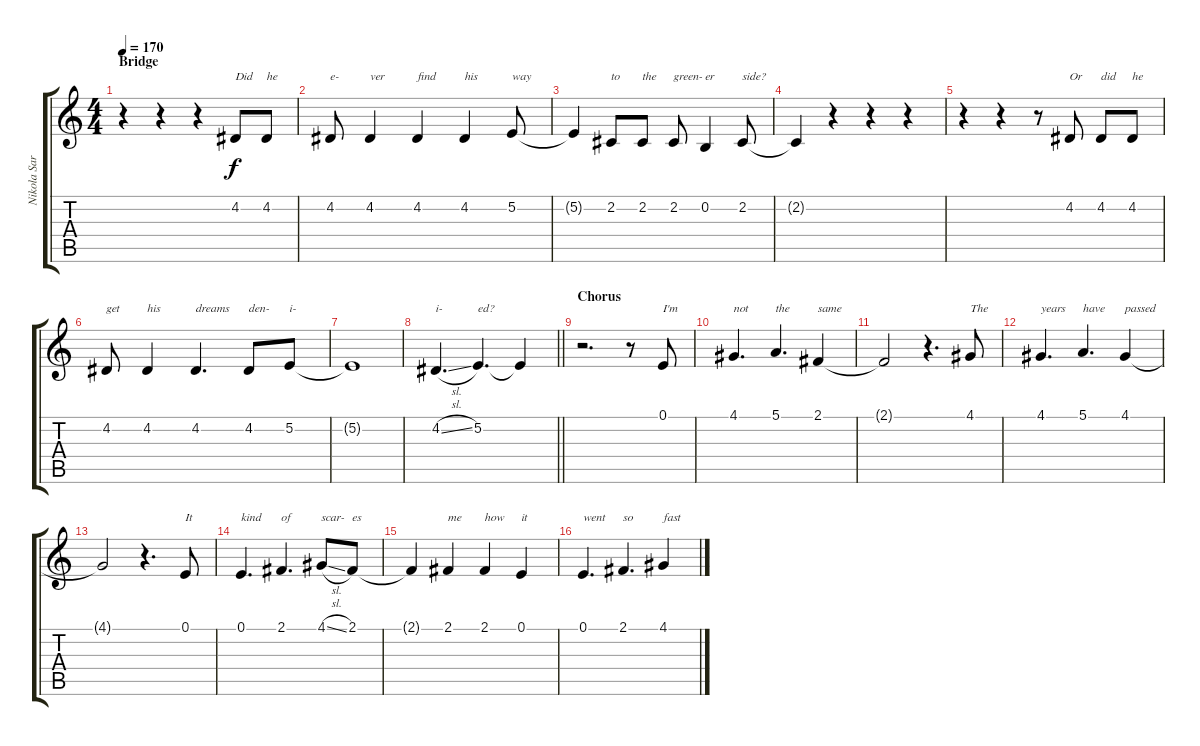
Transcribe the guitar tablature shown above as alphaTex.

\track ("Nikola Sarcevic - Vocal" "Nikola Sar") {instrument altosax}
\staff {score tabs}
\tuning (E4 B3 G3 D3 A2 E2) {hide}
\ts (4 4)
\section ("" "Bridge")
\tempo 170
\clef g2
\ks c
r.4{dy f} r.4 r.4 4.2.8{txt "Did"} 4.2.8{txt "he"} |
4.2.8{txt "e-"} 4.2.4{txt "ver"} 4.2.4{txt "find"} 4.2.4{txt "his"} 5.2.8{txt "way"} |
5.2{t}.4 2.2.8{txt "to"} 2.2.8{txt "the"} 2.2.8{txt "green-"} 0.2.4{txt "er"} 2.2.8{txt "side?"} |
2.2{t}.4 r.4 r.4 r.4 |
r.4 r.4 r.8 4.2.8{txt "Or"} 4.2.8{txt "did"} 4.2.8{txt "he"} |
4.2.8{txt "get"} 4.2.4{txt "his"} 4.2.4{d txt "dreams"} 4.2.8{txt "den-"} 5.2.8{txt "i-"} |
5.2{t}.1 |
\barLineRight lightlight
4.2{sl}.4{d txt "i-"} 5.2.4{d txt "ed?"} 5.2{t}.4 |
\section ("" "Chorus")
r.2{d} r.8 0.1.8{txt "I'm"} |
4.1.4{d txt "not"} 5.1.4{d txt "the"} 2.1.4{txt "same"} |
2.1{t}.2 r.4{d} 4.1.8{txt "The"} |
4.1.4{d txt "years"} 5.1.4{d txt "have"} 4.1.4{txt "passed"} |
4.1{t}.2 r.4{d} 0.1.8{txt "It"} |
0.1.4{d txt "kind"} 2.1.4{d txt "of"} 4.1{sl}.8{txt "scar-"} 2.1.8{txt "es"} |
2.1{t}.4 2.1.4{txt "me"} 2.1.4{txt "how"} 0.1.4{txt "it"} |
0.1.4{d txt "went"} 2.1.4{d txt "so"} 4.1.4{txt "fast"}
